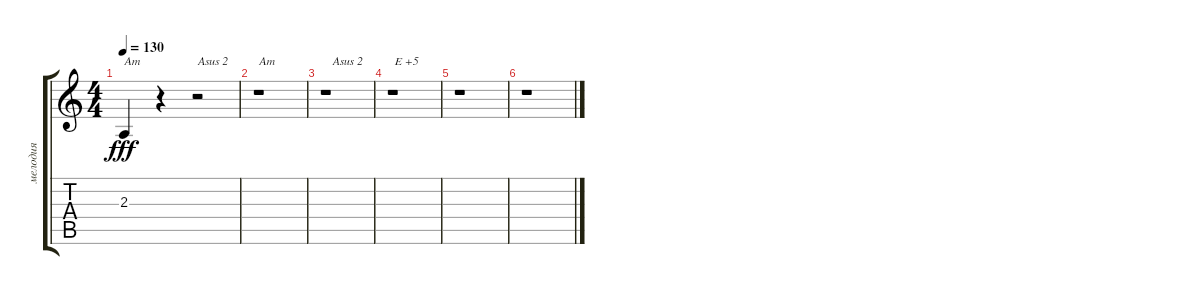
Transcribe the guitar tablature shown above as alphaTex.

\track ("мелодия" "мелодия") {instrument accordion}
\staff {score tabs}
\tuning (E4 B3 G3 D3 A2 E2) {hide}
\ts (4 4)
\tempo 130
\clef g2
\ks c
2.3{t}.4{txt "Am                   Asus 2" dy fff} r.4 r.2 |
r.1{txt "Am                   Asus 2"} |
r.1{txt "                       E +5"} |
r.1 |
r.1 |
r.1
